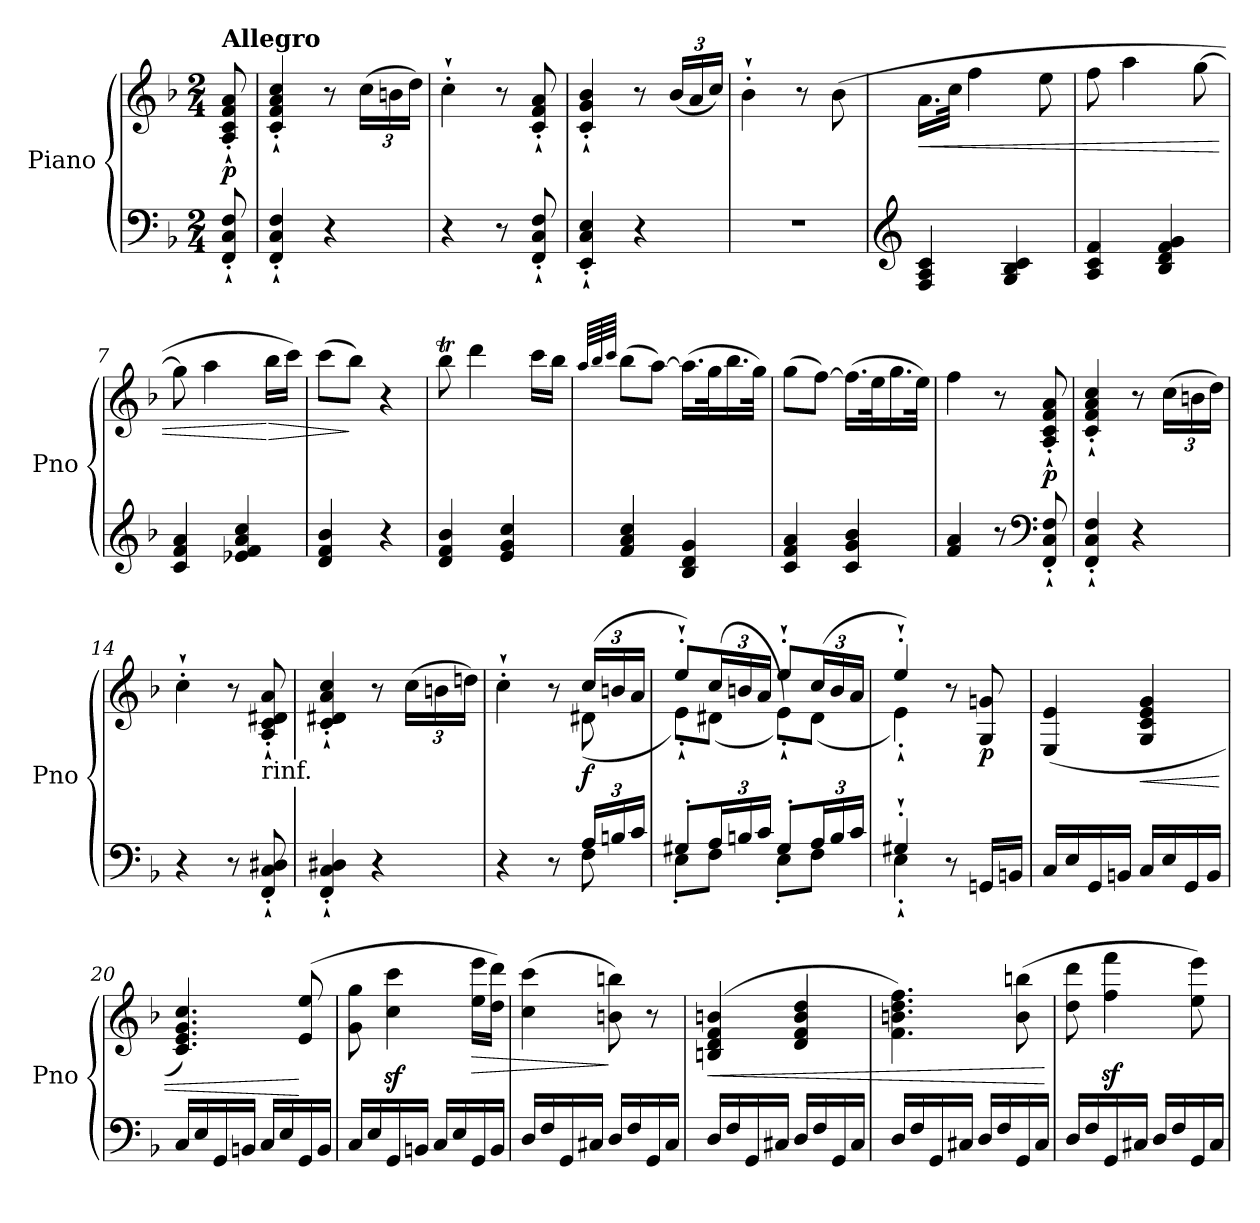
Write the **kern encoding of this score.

**kern	**kern	**dynam
*part1	*part1	*part1
*staff2	*staff1	*staff1/2
*I"Piano	*	*
*I'Pno	*	*
*clefF4	*clefG2	*
*k[b-]	*k[b-]	*
*F:	*F:	*
*M2/4	*M2/4	*
=	=	=
!	!LO:TX:a:B:t=Allegro	!
!	!	!LO:DY:b
8FF/'` 8C/'` 8F/'`	8A/'` 8c/'` 8f/'` 8a/'`	p
=1	=1	=1
4FF/'` 4C/'` 4F/'`	4c/'` 4f/'` 4a/'` 4cc/'`	.
4r	8r	.
*	*Xbrackettup	*
.	(>24cc\LL	.
.	24bn\	.
.	24dd\JJ)	.
=2	=2	=2
4r	4cc'`\	.
8r	8r	.
8FF/'` 8C/'` 8F/'`	8c/'` 8f/'` 8a/'`	.
=3	=3	=3
4EE/'` 4C/'` 4E/'`	4c/'` 4g/'` 4b-/'`	.
4r	8r	.
.	(<24b-/LL	.
.	24a/	.
.	24cc/JJ)	.
=4	=4	=4
2r	4b-'`\	.
.	8r	.
.	(>8b-\	.
=5	=5	=5
*clefG2	*	*
!	!	!LO:HP:b
4F/ 4A/ 4c/	16.a\LL	<
.	32cc\JJk	.
.	4ff\	.
4G/ 4B-/ 4c/	.	.
.	8ee\	.
=6	=6	=6
4A/ 4c/ 4f/	8ff\	.
.	4aa\	.
4B-/ 4d/ 4f/ 4g/	.	.
.	[8gg\	.
=7	=7	=7
4c/ 4f/ 4a/	8gg\]	.
.	4aa\	.
4e-X/ 4f/ 4a/ 4cc/	.	.
!	!	!LO:HP:n=1:b
.	16bb-\LL	[ >
.	16ccc\JJ)	.
=8	=8	=8
4d/ 4f/ 4b-/	(>8ccc\L	.
.	8bb-\J)	]
4r	4r	.
=9	=9	=9
4d/ 4f/ 4b-/	8bb-T\	.
.	4ddd\	.
4e/ 4g/ 4cc/	.	.
.	16ccc\LL	.
.	16bb-\JJ	.
=10	=10	=10
.	64qaa/LLLL	.
.	64qbb-/	.
.	64qccc/JJJJ	.
4f/ 4a/ 4cc/	(>8bb-\L	.
.	[8aa\J)	.
4B-/ 4d/ 4g/	(>16.aa\LL]	.
.	32gg\K	.
.	16.bb-\	.
.	32gg\JJk)	.
=11	=11	=11
4c/ 4f/ 4a/	(>8gg\L	.
.	[8ff\J)	.
4c/ 4g/ 4b-/	(>16.ff\LL]	.
.	32ee\K	.
.	16.gg\	.
.	32ee\JJk)	.
=12	=12	=12
4f/ 4a/	4ff\	.
8r	8r	.
*clefF4	*	*
!	!	!LO:DY:b
8FF/'` 8C/'` 8F/'`	8A/'` 8c/'` 8f/'` 8a/'`	p
=13	=13	=13
4FF/'` 4C/'` 4F/'`	4c/'` 4f/'` 4a/'` 4cc/'`	.
4r	8r	.
.	(>24cc\LL	.
.	24bn\	.
.	24dd\JJ)	.
=14	=14	=14
4r	4cc'`\	.
8r	8r	.
!	!LO:TX:b:t=rinf.	!
8FF/'` 8C/'` 8D#X/'`	8A/'` 8c/'` 8d#X/'` 8a/'`	.
=15	=15	=15
4FF/'` 4C/'` 4D#X/'`	4c/'` 4d#X/'` 4a/'` 4cc/'`	.
4r	8r	.
.	(>24cc\LL	.
.	24bn\	.
.	24ddn\JJ)	.
=16	=16	=16
*^	*^	*
4r	4.ryy	4cc'`\	4.ryy	.
8r	.	8r	.	.
*Xbrackettup	*	*	*	*
!	!	!	!	!LO:DY:b
24A/LL	8F\	(>24cc/LL	(<8d#X\	f
24Bn/	.	24bn/	.	.
24c/JJ	.	24a/JJ	.	.
=17	=17	=17	=17	=17
8G#X'/L	8E'\L	8ee'`/L)	8e'`\L)	.
24A/L	8F\J	(>24cc/L	(<8d#X\J	.
24Bn/	.	24bn/	.	.
24c/JJ	.	24a/JJ	.	.
8G#'/L	8E'\L	8ee'`/L	8e'`\L))	.
24A/L	8F\J	(>24cc/L	(<8d#\J	.
24B/	.	24b/	.	.
24c/JJ	.	24a/JJ	.	.
=18	=18	=18	=18	=18
4G#X'`/	4E'`\	4ee'`/)	4e'`\)	.
8r	4ryy	8r	4ryy	.
!	!	!	!	!LO:DY:b
16GGn/LL	.	8G/ 8gn/	.	p
16BBn/JJ	.	.	.	.
*v	*v	*	*	*
*	*v	*v	*
=19	=19	=19
16C/LL	(<4E/ 4e/	.
16E/	.	.
16GG/	.	.
16BBn/JJ	.	.
!	!	!LO:HP:b
16C/LL	4G/ 4c/ 4e/ 4g/	<
16E/	.	.
16GG/	.	.
16BB/JJ	.	.
=20	=20	=20
16C/LL	4.c/ 4.e/ 4.g/ 4.cc/)	.
16E/	.	.
16GG/	.	.
16BBn/JJ	.	.
16C/LL	.	.
16E/	.	.
16GG/	(>8e/ 8ee/	[
16BB/JJ	.	.
=21	=21	=21
16C/LL	8g\ 8gg\	.
16E/	.	.
16GG/	4cc\z< 4ccc\z<	.
16BBn/JJ	.	.
16C/LL	.	.
16E/	.	.
!	!	!LO:HP:b
16GG/	16ee\ 16eee\LL	>
16BB/JJ	16dd\ 16ddd\JJ)	.
=22	=22	=22
16D/LL	(>4cc\ 4ccc\	.
16F/	.	.
16GG/	.	.
16C#X/JJ	.	.
16D/LL	8bn\ 8bbn\)	]
16F/	.	.
16GG/	8r	.
16C#/JJ	.	.
=23	=23	=23
!	!	!LO:HP:b
16D/LL	(<4Bn/ 4d/ 4f/ 4bn/	<
16F/	.	.
16GG/	.	.
16C#X/JJ	.	.
16D/LL	4d/ 4f/ 4b/ 4dd/	.
16F/	.	.
16GG/	.	.
16C#/JJ	.	.
=24	=24	=24
16D/LL	4.f\ 4.bn\ 4.dd\ 4.ff\)	.
16F/	.	.
16GG/	.	.
16C#X/JJ	.	.
16D/LL	.	.
16F/	.	.
16GG/	(>8b\ 8bbn\	.
16C#/JJ	.	.
.	.	[
=25	=25	=25
16D/LL	8dd\ 8ddd\	.
16F/	.	.
16GG/	4ff\z< 4fff\z<	.
16C#X/JJ	.	.
16D/LL	.	.
16F/	.	.
16GG/	8ee\ 8eee\)	.
16C#/JJ	.	.
=	=	=
*-	*-	*-
